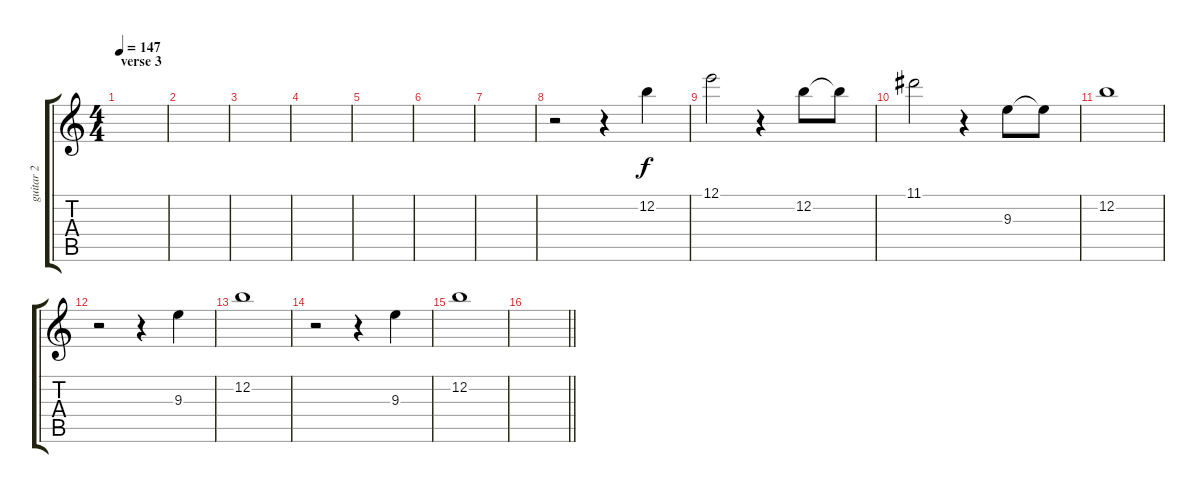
\track ("guitar 2" "guitar 2") {instrument electricguitarjazz}
\staff {score tabs}
\tuning (E4 B3 G3 D3 A2 E2) {hide}
\ts (4 4)
\section ("" "verse 3")
\tempo 147
\clef g2
\ks c
|
|
|
|
|
|
|
r.2 r.4 12.2.4 |
12.1.2 r.4 12.2.8 12.2{t}.8 |
11.1.2 r.4 9.3.8 9.3{t}.8 |
12.2.1 |
r.2 r.4 9.3.4 |
12.2.1 |
r.2 r.4 9.3.4 |
12.2.1 |
\barLineRight lightlight
